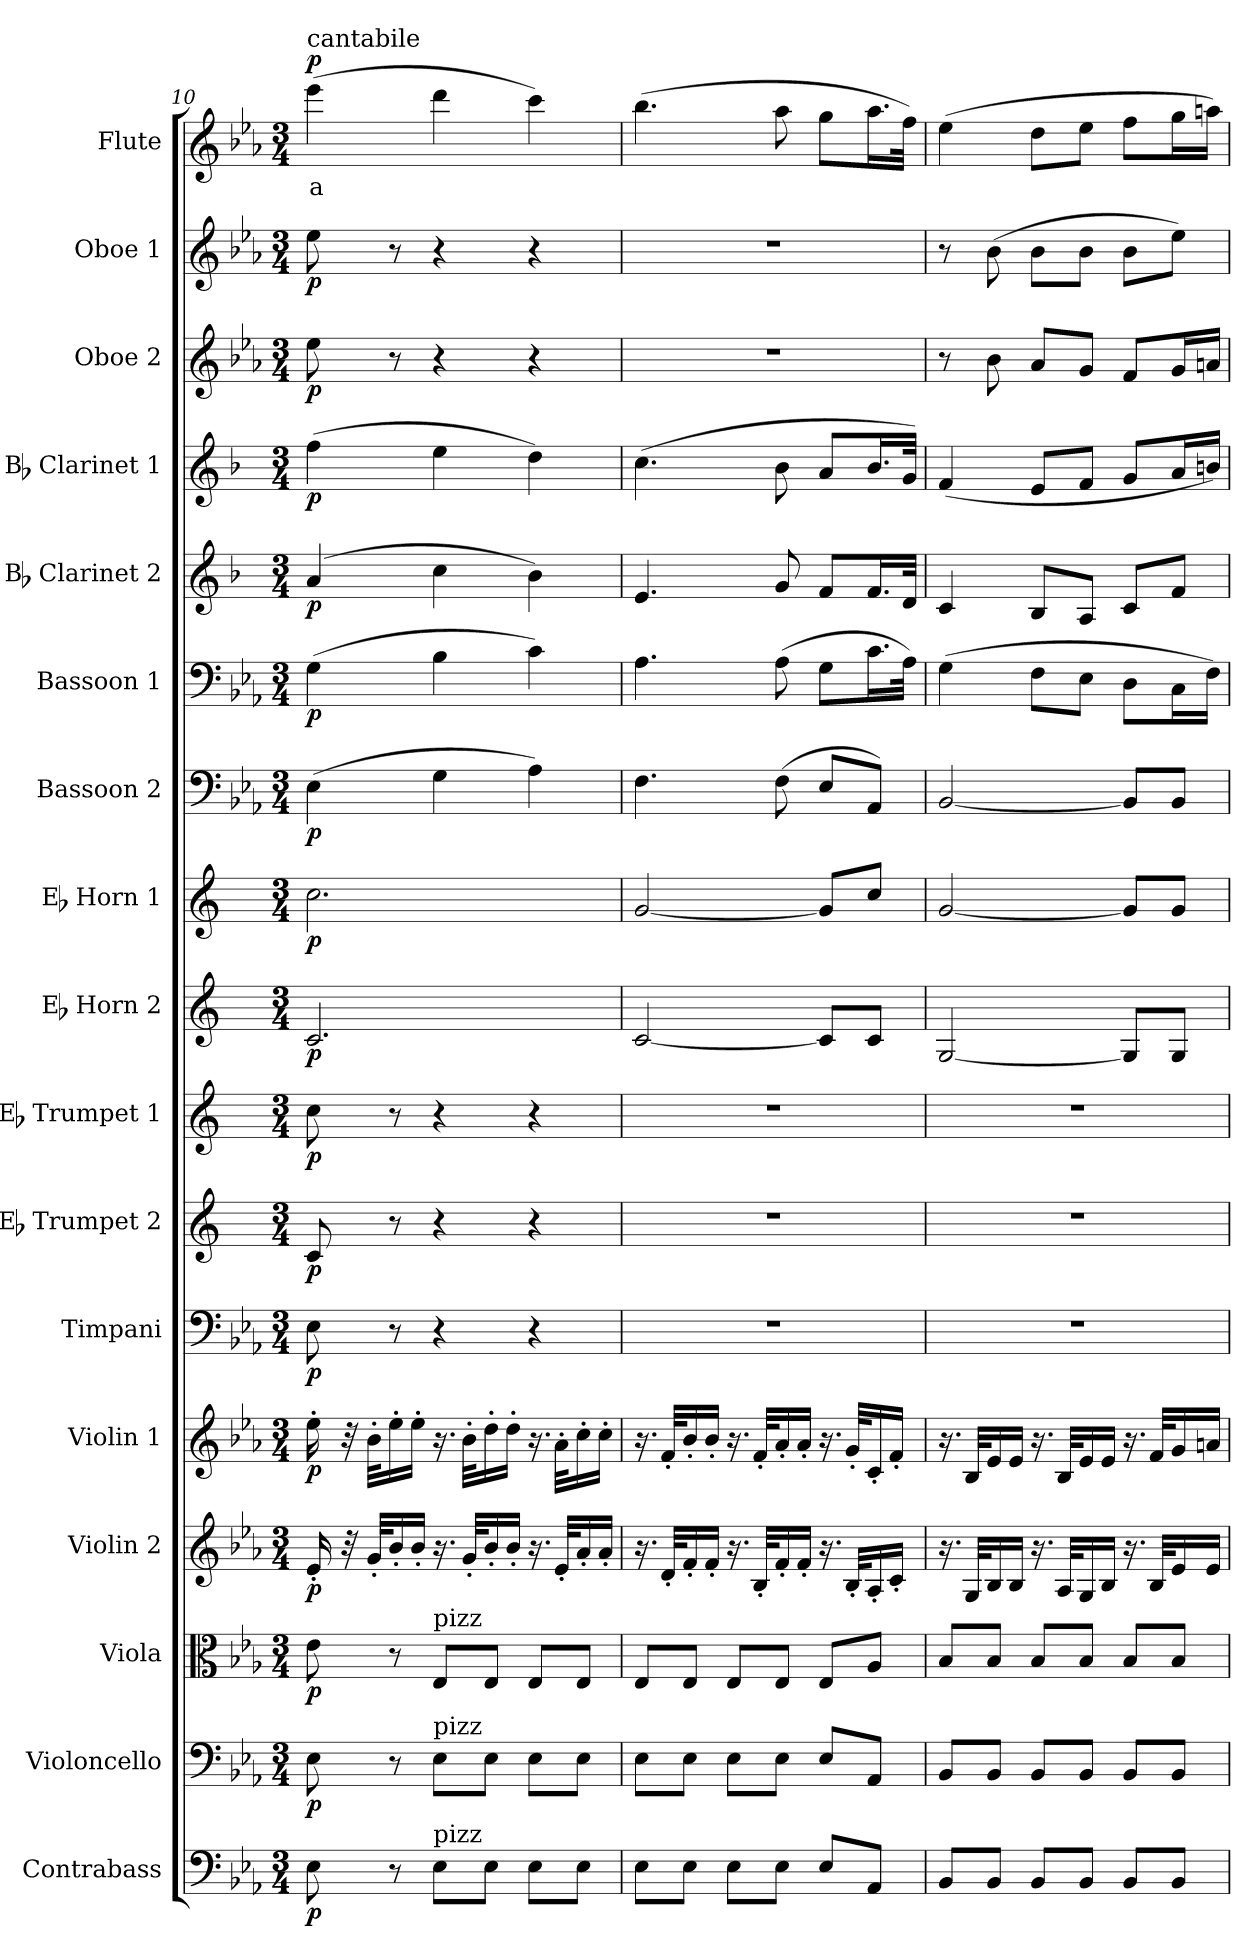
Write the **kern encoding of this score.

**kern	**dynam	**kern	**dynam	**kern	**dynam	**kern	**dynam	**kern	**dynam	**kern	**dynam	**kern	**dynam	**kern	**dynam	**kern	**dynam	**kern	**dynam	**kern	**dynam	**kern	**dynam	**kern	**dynam	**kern	**dynam	**kern	**dynam	**kern	**dynam	**kern	**text	**dynam
*part17	*part17	*part16	*part16	*part15	*part15	*part14	*part14	*part13	*part13	*part12	*part12	*part11	*part11	*part10	*part10	*part9	*part9	*part8	*part8	*part7	*part7	*part6	*part6	*part5	*part5	*part4	*part4	*part3	*part3	*part2	*part2	*part1	*part1	*part1
*staff17	*staff17	*staff16	*staff16	*staff15	*staff15	*staff14	*staff14	*staff13	*staff13	*staff12	*staff12	*staff11	*staff11	*staff10	*staff10	*staff9	*staff9	*staff8	*staff8	*staff7	*staff7	*staff6	*staff6	*staff5	*staff5	*staff4	*staff4	*staff3	*staff3	*staff2	*staff2	*staff1	*staff1	*staff1
*I"Contrabass	*	*I"Violoncello	*	*I"Viola	*	*I"Violin 2	*	*I"Violin 1	*	*I"Timpani	*	*I"Eb Trumpet 2	*	*I"Eb Trumpet 1	*	*I"Eb Horn 2	*	*I"Eb Horn 1	*	*I"Bassoon 2	*	*I"Bassoon 1	*	*I"Bb Clarinet 2	*	*I"Bb Clarinet 1	*	*I"Oboe 2	*	*I"Oboe 1	*	*I"Flute	*	*
*I'Cb	*	*I'Vc	*	*I'Vla	*	*I'Vln 2	*	*I'Vln 1	*	*I'Timp	*	*I'Tpt 2	*	*I'Tpt 1	*	*I'Hn 2	*	*I'Hn 1	*	*I'Bsn 2	*	*I'Bsn 1	*	*I'Cl 2	*	*I'Cl 1	*	*I'Ob 2	*	*I'Ob 1	*	*I'Fl	*	*
!!LO:PB:g=z
*clefF4	*	*clefF4	*	*clefC3	*	*clefG2	*	*clefG2	*	*clefF4	*	*clefG2	*	*clefG2	*	*clefG2	*	*clefG2	*	*clefF4	*	*clefF4	*	*clefG2	*	*clefG2	*	*clefG2	*	*clefG2	*	*clefG2	*	*
*ITrd7c12	*	*	*	*	*	*	*	*	*	*	*	*ITrd-2c-3	*	*ITrd-2c-3	*	*ITrd5c9	*	*ITrd5c9	*	*	*	*	*	*ITrd1c2	*	*ITrd1c2	*	*	*	*	*	*	*	*
*k[b-e-a-]	*	*k[b-e-a-]	*	*k[b-e-a-]	*	*k[b-e-a-]	*	*k[b-e-a-]	*	*k[b-e-a-]	*	*k[b-e-a-]	*	*k[b-e-a-]	*	*k[b-e-a-]	*	*k[b-e-a-]	*	*k[b-e-a-]	*	*k[b-e-a-]	*	*k[b-e-a-]	*	*k[b-e-a-]	*	*k[b-e-a-]	*	*k[b-e-a-]	*	*k[b-e-a-]	*	*
*M3/4	*	*M3/4	*	*M3/4	*	*M3/4	*	*M3/4	*	*M3/4	*	*M3/4	*	*M3/4	*	*M3/4	*	*M3/4	*	*M3/4	*	*M3/4	*	*M3/4	*	*M3/4	*	*M3/4	*	*M3/4	*	*M3/4	*	*
=10	=10	=10	=10	=10	=10	=10	=10	=10	=10	=10	=10	=10	=10	=10	=10	=10	=10	=10	=10	=10	=10	=10	=10	=10	=10	=10	=10	=10	=10	=10	=10	=10	=10	=10
!	!	!	!	!	!	!	!	!	!	!	!	!	!	!	!	!	!	!	!	!	!	!	!	!	!	!	!	!	!	!	!	!LO:TX:a:t=cantabile	!	!
!	!LO:DY:b	!	!LO:DY:b	!	!LO:DY:b	!	!LO:DY:b	!	!LO:DY:b	!	!LO:DY:b	!	!LO:DY:b	!	!LO:DY:b	!	!LO:DY:b	!	!LO:DY:b	!	!LO:DY:b	!	!LO:DY:b	!	!LO:DY:b	!	!LO:DY:b	!	!LO:DY:b	!	!LO:DY:b	!	!LO:LY:b:color=#FF0000	!LO:DY:b
8EE-\	p	8E-\	p	8e-\	p	16e-'/	p	16ee-'\	p	8E-\	p	8e-/	p	8ee-\	p	2.E-/	p	2.e-\	p	(4E-\	p	(4G\	p	(4g/	p	(4ee-\	p	8ee-\	p	8ee-\	p	(4eee-\	a	p
.	.	.	.	.	.	32r	.	32r	.	.	.	.	.	.	.	.	.	.	.	.	.	.	.	.	.	.	.	.	.	.	.	.	.	.
.	.	.	.	.	.	32g'/KLL	.	32b-'\KLL	.	.	.	.	.	.	.	.	.	.	.	.	.	.	.	.	.	.	.	.	.	.	.	.	.	.
8r	.	8r	.	8r	.	16b-'/	.	16ee-'\	.	8r	.	8r	.	8r	.	.	.	.	.	.	.	.	.	.	.	.	.	8r	.	8r	.	.	.	.
.	.	.	.	.	.	16b-'/JJ	.	16ee-'\JJ	.	.	.	.	.	.	.	.	.	.	.	.	.	.	.	.	.	.	.	.	.	.	.	.	.	.
!	!	!	!	!LO:TX:a:t=pizz	!	!	!	!	!	!	!	!	!	!	!	!	!	!	!	!	!	!	!	!	!	!	!	!	!	!	!	!	!	!
!	!	!LO:TX:a:t=pizz	!	!	!	!	!	!	!	!	!	!	!	!	!	!	!	!	!	!	!	!	!	!	!	!	!	!	!	!	!	!	!	!
!LO:TX:a:t=pizz	!	!	!	!	!	!	!	!	!	!	!	!	!	!	!	!	!	!	!	!	!	!	!	!	!	!	!	!	!	!	!	!	!	!
8EE-\L	.	8E-\L	.	8E-/L	.	16.r	.	16.r	.	4r	.	4r	.	4r	.	.	.	.	.	4G\	.	4B-\	.	4b-\	.	4dd\	.	4r	.	4r	.	4ddd\	.	.
.	.	.	.	.	.	32g'/KLL	.	32b-'\KLL	.	.	.	.	.	.	.	.	.	.	.	.	.	.	.	.	.	.	.	.	.	.	.	.	.	.
8EE-\J	.	8E-\J	.	8E-/J	.	16b-'/	.	16dd'\	.	.	.	.	.	.	.	.	.	.	.	.	.	.	.	.	.	.	.	.	.	.	.	.	.	.
.	.	.	.	.	.	16b-'/JJ	.	16dd'\JJ	.	.	.	.	.	.	.	.	.	.	.	.	.	.	.	.	.	.	.	.	.	.	.	.	.	.
8EE-\L	.	8E-\L	.	8E-/L	.	16.r	.	16.r	.	4r	.	4r	.	4r	.	.	.	.	.	4A-\)	.	4c\)	.	4a-\)	.	4cc\)	.	4r	.	4r	.	4ccc\)	.	.
.	.	.	.	.	.	32e-'/KLL	.	32a-'\KLL	.	.	.	.	.	.	.	.	.	.	.	.	.	.	.	.	.	.	.	.	.	.	.	.	.	.
8EE-\J	.	8E-\J	.	8E-/J	.	16a-'/	.	16cc'\	.	.	.	.	.	.	.	.	.	.	.	.	.	.	.	.	.	.	.	.	.	.	.	.	.	.
.	.	.	.	.	.	16a-'/JJ	.	16cc'\JJ	.	.	.	.	.	.	.	.	.	.	.	.	.	.	.	.	.	.	.	.	.	.	.	.	.	.
=11	=11	=11	=11	=11	=11	=11	=11	=11	=11	=11	=11	=11	=11	=11	=11	=11	=11	=11	=11	=11	=11	=11	=11	=11	=11	=11	=11	=11	=11	=11	=11	=11	=11	=11
8EE-\L	.	8E-\L	.	8E-/L	.	16.r	.	16.r	.	2.r	.	2.r	.	2.r	.	[2E-/	.	[2B-/	.	4.F\	.	4.A-\	.	4.d/	.	(4.b-\	.	2.r	.	2.r	.	(4.bb-\	.	.
.	.	.	.	.	.	32d'/KLL	.	32f'/KLL	.	.	.	.	.	.	.	.	.	.	.	.	.	.	.	.	.	.	.	.	.	.	.	.	.	.
8EE-\J	.	8E-\J	.	8E-/J	.	16f'/	.	16b-'/	.	.	.	.	.	.	.	.	.	.	.	.	.	.	.	.	.	.	.	.	.	.	.	.	.	.
.	.	.	.	.	.	16f'/JJ	.	16b-'/JJ	.	.	.	.	.	.	.	.	.	.	.	.	.	.	.	.	.	.	.	.	.	.	.	.	.	.
8EE-\L	.	8E-\L	.	8E-/L	.	16.r	.	16.r	.	.	.	.	.	.	.	.	.	.	.	.	.	.	.	.	.	.	.	.	.	.	.	.	.	.
.	.	.	.	.	.	32B-'/KLL	.	32f'/KLL	.	.	.	.	.	.	.	.	.	.	.	.	.	.	.	.	.	.	.	.	.	.	.	.	.	.
8EE-\J	.	8E-\J	.	8E-/J	.	16f'/	.	16a-'/	.	.	.	.	.	.	.	.	.	.	.	(8F\	.	(8A-\	.	8f/	.	8a-\	.	.	.	.	.	8aa-\	.	.
.	.	.	.	.	.	16f'/JJ	.	16a-'/JJ	.	.	.	.	.	.	.	.	.	.	.	.	.	.	.	.	.	.	.	.	.	.	.	.	.	.
8EE-/L	.	8E-/L	.	8E-/L	.	16.r	.	16.r	.	.	.	.	.	.	.	8E-/L]	.	8B-/L]	.	8E-/L	.	8G\L	.	8e-/L	.	8g/L	.	.	.	.	.	8gg\L	.	.
.	.	.	.	.	.	32B-'/KLL	.	32g'/KLL	.	.	.	.	.	.	.	.	.	.	.	.	.	.	.	.	.	.	.	.	.	.	.	.	.	.
8AAA-/J	.	8AA-/J	.	8A-/J	.	16A-'/	.	16c'/	.	.	.	.	.	.	.	8E-/J	.	8e-/J	.	8AA-/J)	.	16.c\L	.	16.e-/L	.	16.a-/L	.	.	.	.	.	16.aa-\L	.	.
.	.	.	.	.	.	16c'/JJ	.	16f'/JJ	.	.	.	.	.	.	.	.	.	.	.	.	.	.	.	.	.	.	.	.	.	.	.	.	.	.
.	.	.	.	.	.	.	.	.	.	.	.	.	.	.	.	.	.	.	.	.	.	32A-\JJk)	.	32c/JJk	.	32f/JJk)	.	.	.	.	.	32ff\JJk)	.	.
=12	=12	=12	=12	=12	=12	=12	=12	=12	=12	=12	=12	=12	=12	=12	=12	=12	=12	=12	=12	=12	=12	=12	=12	=12	=12	=12	=12	=12	=12	=12	=12	=12	=12	=12
8BBB-/L	.	8BB-/L	.	8B-/L	.	16.r	.	16.r	.	2.r	.	2.r	.	2.r	.	[2BB-/	.	[2B-/	.	[2BB-/	.	(4G\	.	4B-/	.	(4e-/	.	8r	.	8r	.	(4ee-\	.	.
.	.	.	.	.	.	32G/KLL	.	32B-/KLL	.	.	.	.	.	.	.	.	.	.	.	.	.	.	.	.	.	.	.	.	.	.	.	.	.	.
8BBB-/J	.	8BB-/J	.	8B-/J	.	16B-/	.	16e-/	.	.	.	.	.	.	.	.	.	.	.	.	.	.	.	.	.	.	.	8b-\	.	(8b-\	.	.	.	.
.	.	.	.	.	.	16B-/JJ	.	16e-/JJ	.	.	.	.	.	.	.	.	.	.	.	.	.	.	.	.	.	.	.	.	.	.	.	.	.	.
8BBB-/L	.	8BB-/L	.	8B-/L	.	16.r	.	16.r	.	.	.	.	.	.	.	.	.	.	.	.	.	8F\L	.	8A-/L	.	8d/L	.	8a-/L	.	8b-\L	.	8dd\L	.	.
.	.	.	.	.	.	32A-/KLL	.	32B-/KLL	.	.	.	.	.	.	.	.	.	.	.	.	.	.	.	.	.	.	.	.	.	.	.	.	.	.
8BBB-/J	.	8BB-/J	.	8B-/J	.	16G/	.	16e-/	.	.	.	.	.	.	.	.	.	.	.	.	.	8E-\J	.	8G/J	.	8e-/J	.	8g/J	.	8b-\J	.	8ee-\J	.	.
.	.	.	.	.	.	16B-/JJ	.	16e-/JJ	.	.	.	.	.	.	.	.	.	.	.	.	.	.	.	.	.	.	.	.	.	.	.	.	.	.
8BBB-/L	.	8BB-/L	.	8B-/L	.	16.r	.	16.r	.	.	.	.	.	.	.	8BB-/L]	.	8B-/L]	.	8BB-/L]	.	8D\L	.	8B-/L	.	8f/L	.	8f/L	.	8b-\L	.	8ff\L	.	.
.	.	.	.	.	.	32B-/KLL	.	32f/KLL	.	.	.	.	.	.	.	.	.	.	.	.	.	.	.	.	.	.	.	.	.	.	.	.	.	.
8BBB-/J	.	8BB-/J	.	8B-/J	.	16e-/	.	16g/	.	.	.	.	.	.	.	8BB-/J	.	8B-/J	.	8BB-/J	.	16C\L	.	8e-/J	.	16g/L	.	16g/L	.	8ee-\J)	.	16gg\L	.	.
.	.	.	.	.	.	16e-/JJ	.	16an/JJ	.	.	.	.	.	.	.	.	.	.	.	.	.	16F\JJ)	.	.	.	16an/JJ)	.	16an/JJ	.	.	.	16aan\JJ)	.	.
=	=	=	=	=	=	=	=	=	=	=	=	=	=	=	=	=	=	=	=	=	=	=	=	=	=	=	=	=	=	=	=	=	=	=
*-	*-	*-	*-	*-	*-	*-	*-	*-	*-	*-	*-	*-	*-	*-	*-	*-	*-	*-	*-	*-	*-	*-	*-	*-	*-	*-	*-	*-	*-	*-	*-	*-	*-	*-
